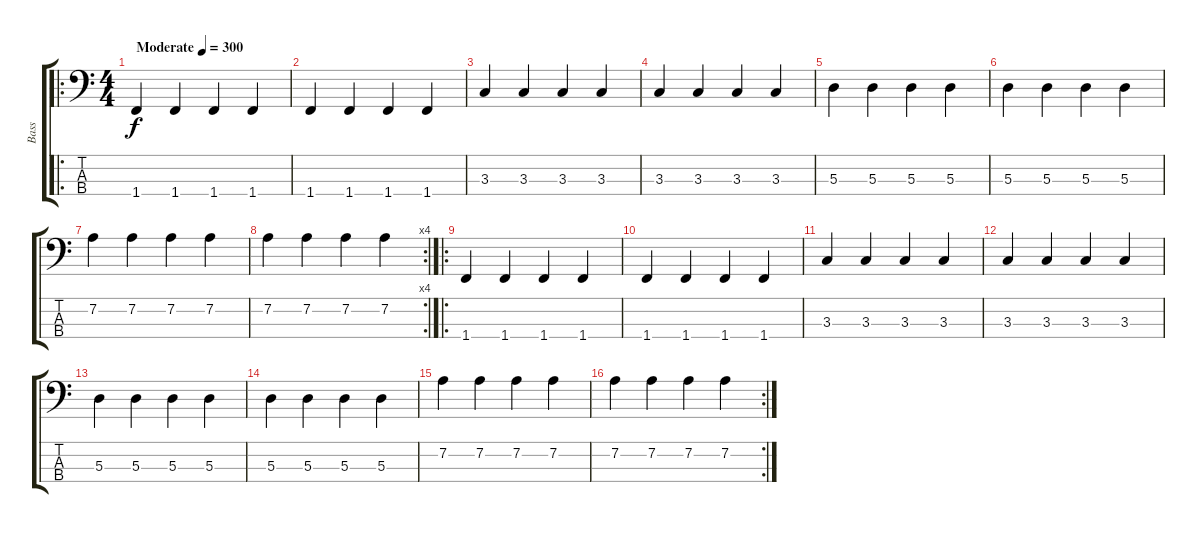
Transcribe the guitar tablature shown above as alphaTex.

\track ("Bass" "Bass") {mute instrument electricbassfinger}
\staff {score tabs}
\tuning (G2 D2 A1 E1) {hide}
\ro
\ts (4 4)
\tempo (300 "Moderate")
\clef f4
\ks c
1.4.4{dy f instrument electricbassfinger} 1.4.4 1.4.4 1.4.4 |
1.4.4 1.4.4 1.4.4 1.4.4 |
3.3.4 3.3.4 3.3.4 3.3.4 |
3.3.4 3.3.4 3.3.4 3.3.4 |
5.3.4 5.3.4 5.3.4 5.3.4 |
5.3.4 5.3.4 5.3.4 5.3.4 |
7.2.4 7.2.4 7.2.4 7.2.4 |
\rc 4
7.2.4 7.2.4 7.2.4 7.2.4 |
\ro
1.4.4 1.4.4 1.4.4 1.4.4 |
1.4.4 1.4.4 1.4.4 1.4.4 |
3.3.4 3.3.4 3.3.4 3.3.4 |
3.3.4 3.3.4 3.3.4 3.3.4 |
5.3.4 5.3.4 5.3.4 5.3.4 |
5.3.4 5.3.4 5.3.4 5.3.4 |
7.2.4 7.2.4 7.2.4 7.2.4 |
\rc 2
7.2.4 7.2.4 7.2.4 7.2.4
